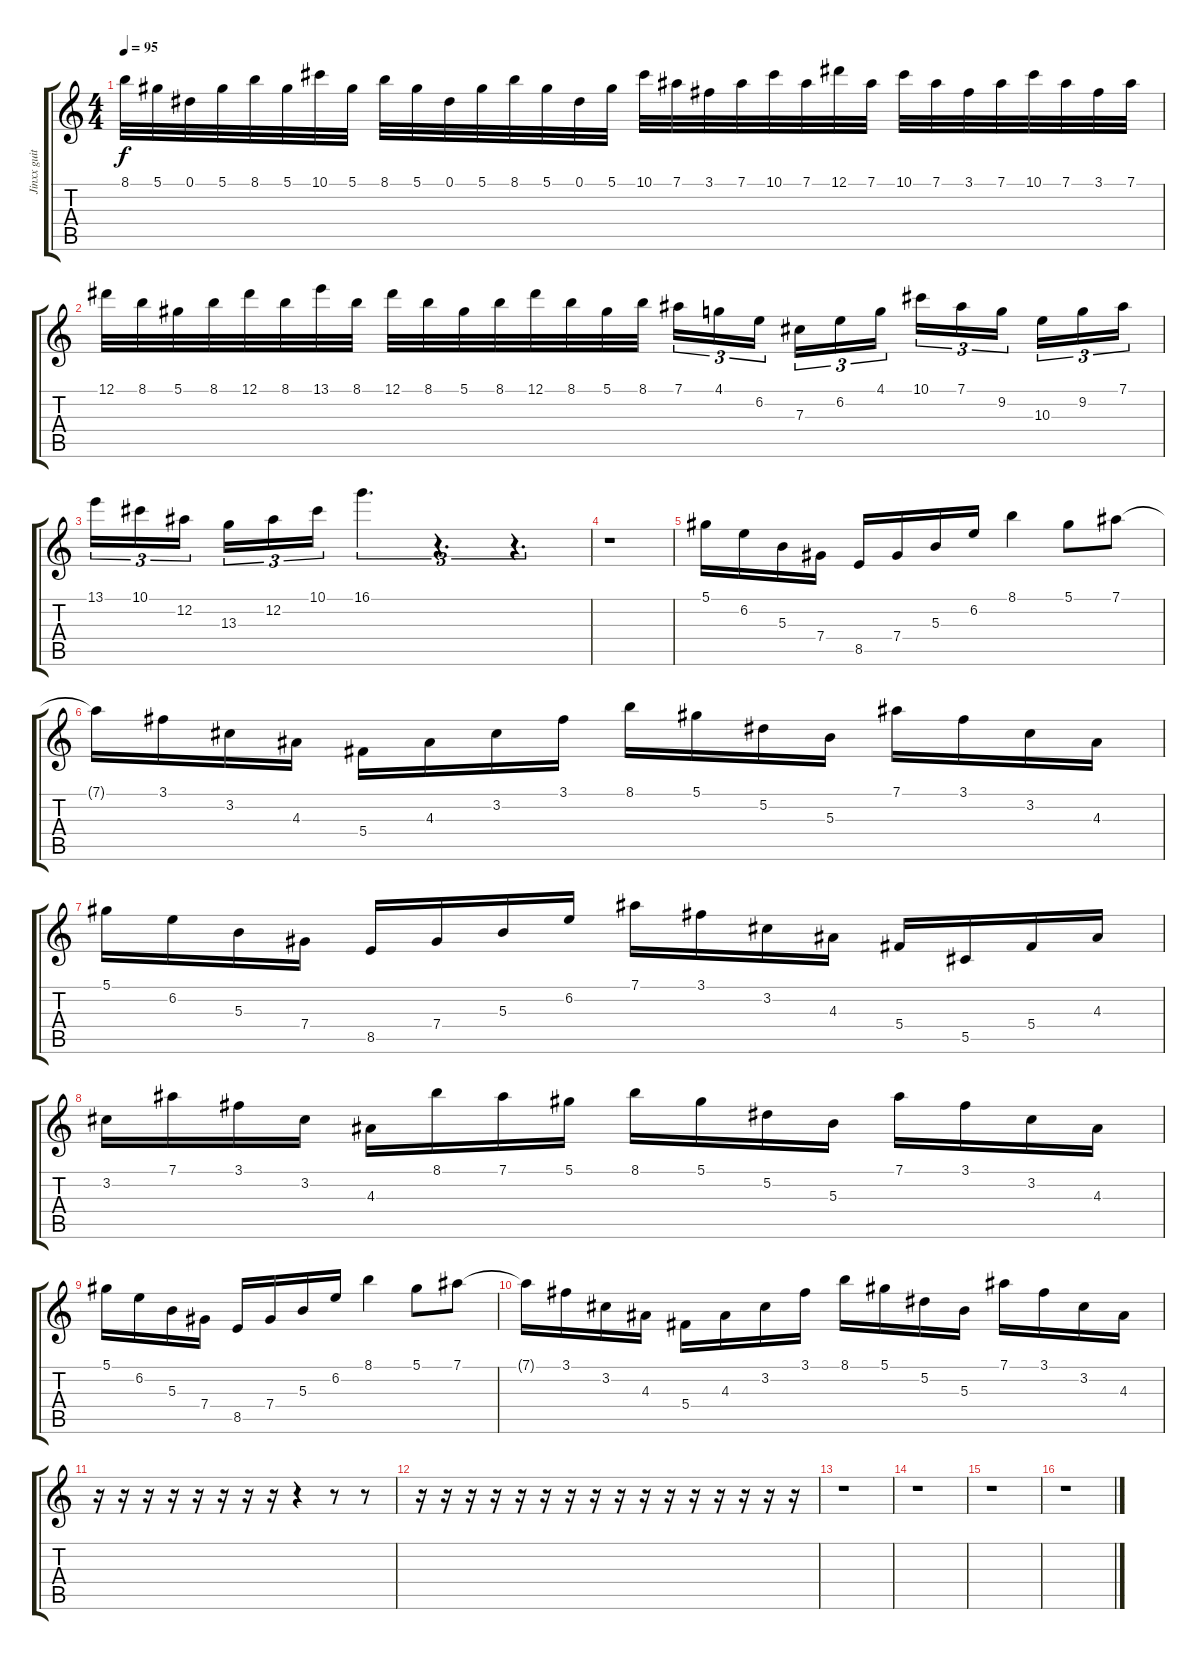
\track ("Jinxx guitar" "Jinxx guit") {instrument distortionguitar}
\staff {score tabs}
\tuning (Eb4 Bb3 Gb3 Db3 Ab2 Db2) {hide}
\ts (4 4)
\tempo 95
\clef g2
\ks c
8.1.32{dy f} 5.1.32 0.1.32 5.1.32 8.1.32 5.1.32 10.1.32 5.1.32 8.1.32 5.1.32 0.1.32 5.1.32 8.1.32 5.1.32 0.1.32 5.1.32 10.1.32 7.1.32 3.1.32 7.1.32 10.1.32 7.1.32 12.1.32 7.1.32 10.1.32 7.1.32 3.1.32 7.1.32 10.1.32 7.1.32 3.1.32 7.1.32 |
12.1.32 8.1.32 5.1.32 8.1.32 12.1.32 8.1.32 13.1.32 8.1.32 12.1.32 8.1.32 5.1.32 8.1.32 12.1.32 8.1.32 5.1.32 8.1.32 7.1.16{tu (3 2)} 4.1.16{tu (3 2)} 6.2.16{tu (3 2)} 7.3.16{tu (3 2)} 6.2.16{tu (3 2)} 4.1.16{tu (3 2)} 10.1.16{tu (3 2)} 7.1.16{tu (3 2)} 9.2.16{tu (3 2)} 10.3.16{tu (3 2)} 9.2.16{tu (3 2)} 7.1.16{tu (3 2)} |
13.1.16{tu (3 2)} 10.1.16{tu (3 2)} 12.2.16{tu (3 2)} 13.3.16{tu (3 2)} 12.2.16{tu (3 2)} 10.1.16{tu (3 2)} 16.1.4{d tu (3 2)} r.4{d tu (3 2)} r.4{d tu (3 2)} |
r.1 |
5.1.16 6.2.16 5.3.16 7.4.16 8.5.16 7.4.16 5.3.16 6.2.16 8.1.4 5.1.8 7.1.8 |
7.1{t}.16 3.1.16 3.2.16 4.3.16 5.4.16 4.3.16 3.2.16 3.1.16 8.1.16 5.1.16 5.2.16 5.3.16 7.1.16 3.1.16 3.2.16 4.3.16 |
5.1.16 6.2.16 5.3.16 7.4.16 8.5.16 7.4.16 5.3.16 6.2.16 7.1.16 3.1.16 3.2.16 4.3.16 5.4.16 5.5.16 5.4.16 4.3.16 |
3.2.16 7.1.16 3.1.16 3.2.16 4.3.16 8.1.16 7.1.16 5.1.16 8.1.16 5.1.16 5.2.16 5.3.16 7.1.16 3.1.16 3.2.16 4.3.16 |
5.1.16 6.2.16 5.3.16 7.4.16 8.5.16 7.4.16 5.3.16 6.2.16 8.1.4 5.1.8 7.1.8 |
7.1{t}.16 3.1.16 3.2.16 4.3.16 5.4.16 4.3.16 3.2.16 3.1.16 8.1.16 5.1.16 5.2.16 5.3.16 7.1.16 3.1.16 3.2.16 4.3.16 |
r.16 r.16 r.16 r.16 r.16 r.16 r.16 r.16 r.4 r.8 r.8 |
r.16 r.16 r.16 r.16 r.16 r.16 r.16 r.16 r.16 r.16 r.16 r.16 r.16 r.16 r.16 r.16 |
r.1 |
r.1 |
r.1 |
r.1
